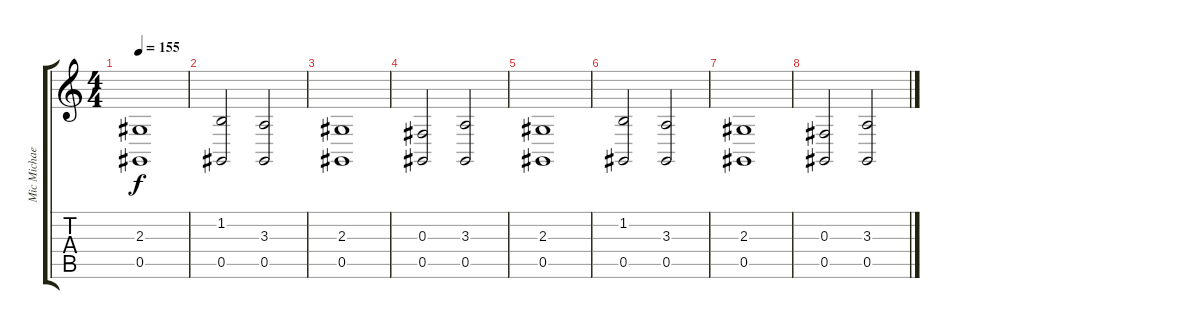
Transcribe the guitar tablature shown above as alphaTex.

\track ("Mic Michaeli" "Mic Michae") {instrument pad2warm}
\staff {score tabs}
\tuning (Eb4 Bb3 Gb3 Db3 Ab2 Eb2) {hide}
\ts (4 4)
\tempo 155
\clef g2
\ks c
(2.3 0.5).1{dy f} |
(1.2 0.5).2 (3.3 0.5).2 |
(2.3 0.5).1 |
(0.3 0.5).2 (3.3 0.5).2 |
(2.3 0.5).1 |
(1.2 0.5).2 (3.3 0.5).2 |
(2.3 0.5).1 |
(0.3 0.5).2 (3.3 0.5).2
